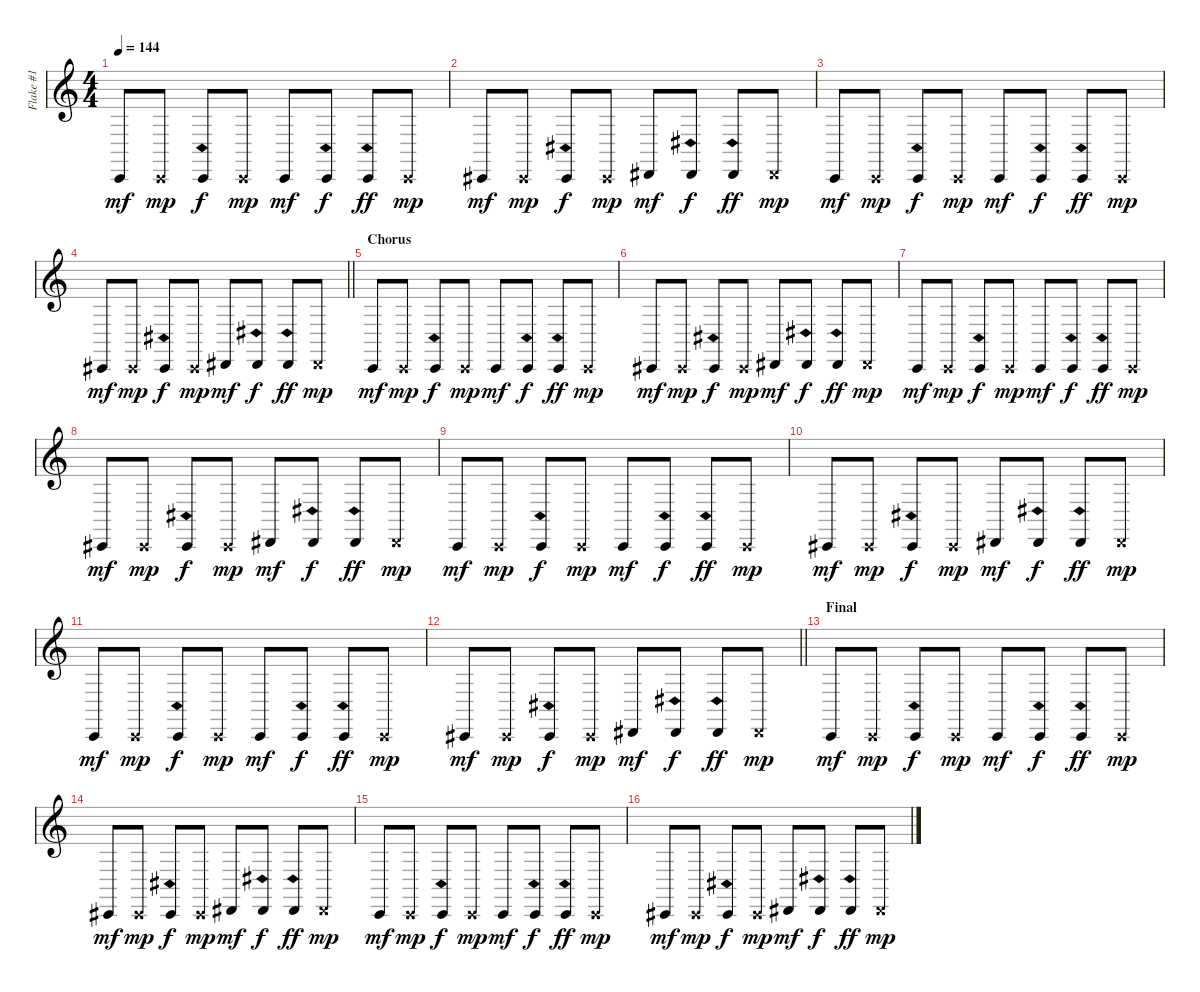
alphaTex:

\track ("Flake #1" "Flake #1") {instrument lead8bassandlead}
\staff {score}
\tuning (D4 A3 F3 C3 G2 C2) {hide}
\ts (4 4)
\tempo 144
\clef g2
\ks c
0.6.8{dy mf} 0.6{x}.8{dy mp} 0.6{sh 12}.8{dy f} 0.6{x}.8{dy mp} 0.6.8{dy mf} 0.6{sh 12}.8{dy f} 0.6{sh 12}.8{dy ff} 0.6{x}.8{dy mp} |
1.6.8{dy mf} 1.6{x}.8{dy mp} 1.6{sh 12}.8{dy f} 1.6{x}.8{dy mp} 3.6.8{dy mf} 3.6{sh 12}.8{dy f} 3.6{sh 12}.8{dy ff} 3.6{x}.8{dy mp} |
0.6.8{dy mf} 0.6{x}.8{dy mp} 0.6{sh 12}.8{dy f} 0.6{x}.8{dy mp} 0.6.8{dy mf} 0.6{sh 12}.8{dy f} 0.6{sh 12}.8{dy ff} 0.6{x}.8{dy mp} |
\barLineRight lightlight
1.6.8{dy mf} 1.6{x}.8{dy mp} 1.6{sh 12}.8{dy f} 1.6{x}.8{dy mp} 3.6.8{dy mf} 3.6{sh 12}.8{dy f} 3.6{sh 12}.8{dy ff} 3.6{x}.8{dy mp} |
\section ("" "Chorus")
0.6.8{dy mf} 0.6{x}.8{dy mp} 0.6{sh 12}.8{dy f} 0.6{x}.8{dy mp} 0.6.8{dy mf} 0.6{sh 12}.8{dy f} 0.6{sh 12}.8{dy ff} 0.6{x}.8{dy mp} |
1.6.8{dy mf} 1.6{x}.8{dy mp} 1.6{sh 12}.8{dy f} 1.6{x}.8{dy mp} 3.6.8{dy mf} 3.6{sh 12}.8{dy f} 3.6{sh 12}.8{dy ff} 3.6{x}.8{dy mp} |
0.6.8{dy mf} 0.6{x}.8{dy mp} 0.6{sh 12}.8{dy f} 0.6{x}.8{dy mp} 0.6.8{dy mf} 0.6{sh 12}.8{dy f} 0.6{sh 12}.8{dy ff} 0.6{x}.8{dy mp} |
1.6.8{dy mf} 1.6{x}.8{dy mp} 1.6{sh 12}.8{dy f} 1.6{x}.8{dy mp} 3.6.8{dy mf} 3.6{sh 12}.8{dy f} 3.6{sh 12}.8{dy ff} 3.6{x}.8{dy mp} |
0.6.8{dy mf} 0.6{x}.8{dy mp} 0.6{sh 12}.8{dy f} 0.6{x}.8{dy mp} 0.6.8{dy mf} 0.6{sh 12}.8{dy f} 0.6{sh 12}.8{dy ff} 0.6{x}.8{dy mp} |
1.6.8{dy mf} 1.6{x}.8{dy mp} 1.6{sh 12}.8{dy f} 1.6{x}.8{dy mp} 3.6.8{dy mf} 3.6{sh 12}.8{dy f} 3.6{sh 12}.8{dy ff} 3.6{x}.8{dy mp} |
0.6.8{dy mf} 0.6{x}.8{dy mp} 0.6{sh 12}.8{dy f} 0.6{x}.8{dy mp} 0.6.8{dy mf} 0.6{sh 12}.8{dy f} 0.6{sh 12}.8{dy ff} 0.6{x}.8{dy mp} |
\barLineRight lightlight
1.6.8{dy mf} 1.6{x}.8{dy mp} 1.6{sh 12}.8{dy f} 1.6{x}.8{dy mp} 3.6.8{dy mf} 3.6{sh 12}.8{dy f} 3.6{sh 12}.8{dy ff} 3.6{x}.8{dy mp} |
\section ("" "Final")
0.6.8{dy mf} 0.6{x}.8{dy mp} 0.6{sh 12}.8{dy f} 0.6{x}.8{dy mp} 0.6.8{dy mf} 0.6{sh 12}.8{dy f} 0.6{sh 12}.8{dy ff} 0.6{x}.8{dy mp} |
1.6.8{dy mf} 1.6{x}.8{dy mp} 1.6{sh 12}.8{dy f} 1.6{x}.8{dy mp} 3.6.8{dy mf} 3.6{sh 12}.8{dy f} 3.6{sh 12}.8{dy ff} 3.6{x}.8{dy mp} |
0.6.8{dy mf} 0.6{x}.8{dy mp} 0.6{sh 12}.8{dy f} 0.6{x}.8{dy mp} 0.6.8{dy mf} 0.6{sh 12}.8{dy f} 0.6{sh 12}.8{dy ff} 0.6{x}.8{dy mp} |
1.6.8{dy mf} 1.6{x}.8{dy mp} 1.6{sh 12}.8{dy f} 1.6{x}.8{dy mp} 3.6.8{dy mf} 3.6{sh 12}.8{dy f} 3.6{sh 12}.8{dy ff} 3.6{x}.8{dy mp}
